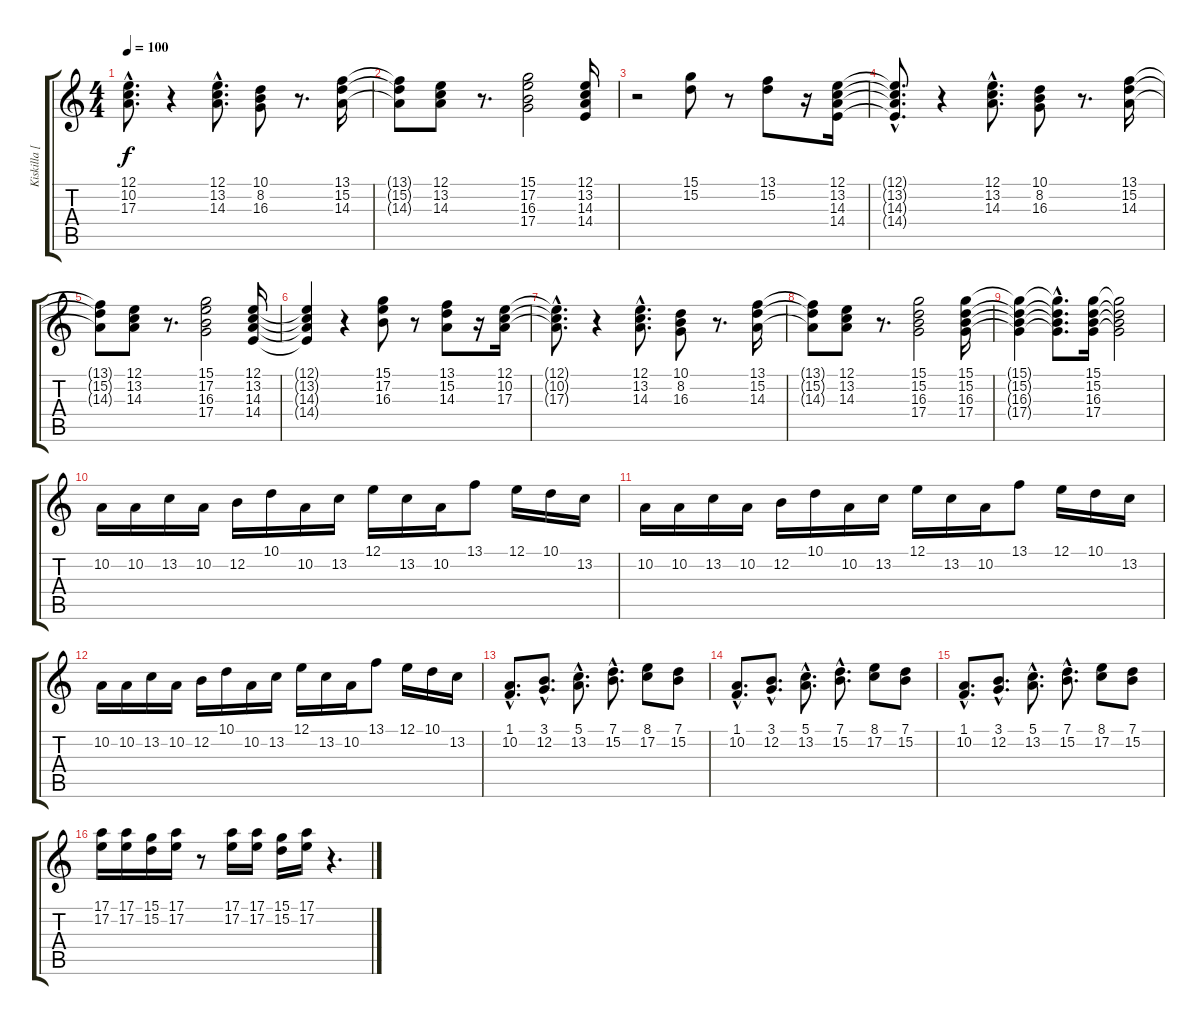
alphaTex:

\track ("Kiskilla [teclado]" "Kiskilla [") {instrument rockorgan}
\staff {score tabs}
\tuning (E4 B3 G3 D3 A2 E2) {hide}
\ts (4 4)
\tempo 100
\clef g2
\ks c
(12.1{hac t} 10.2{hac t} 17.3{hac t}).8{d dy f} r.4 (12.1{hac} 13.2{hac} 14.3{hac}).8{d} (10.1 8.2 16.3).8 r.8{d} (13.1 15.2 14.3).16 |
(13.1{t} 15.2{t} 14.3{t}).8 (12.1 13.2 14.3).8 r.8{d} (15.1 17.2 16.3 17.4).2 (12.1 13.2 14.3 14.4).16 |
r.2{instrument stringensemble1} (15.1 15.2).8 r.8 (13.1 15.2).8 r.16 (12.1 13.2 14.3 14.4).16 |
(12.1{hac t} 13.2{hac t} 14.3{hac t} 14.4{hac t}).8{d} r.4 (12.1{hac} 13.2{hac} 14.3{hac}).8{d} (10.1 8.2 16.3).8 r.8{d} (13.1 15.2 14.3).16 |
(13.1{t} 15.2{t} 14.3{t}).8 (12.1 13.2 14.3).8 r.8{d} (15.1 17.2 16.3 17.4).2 (12.1 13.2 14.3 14.4).16 |
(12.1{t} 13.2{t} 14.3{t} 14.4{t}).4 r.4 (15.1 17.2 16.3).8 r.8 (13.1 15.2 14.3).8 r.16 (12.1 10.2 17.3).16 |
(12.1{hac t} 10.2{hac t} 17.3{hac t}).8{d} r.4 (12.1{hac} 13.2{hac} 14.3{hac}).8{d} (10.1 8.2 16.3).8 r.8{d} (13.1 15.2 14.3).16 |
(13.1{t} 15.2{t} 14.3{t}).8 (12.1 13.2 14.3).8 r.8{d} (15.1 15.2 16.3 17.4).2 (15.1 15.2 16.3 17.4).16 |
(15.1{t} 15.2{t} 16.3{t} 17.4{t}).4 (15.1{hac t} 15.2{hac t} 16.3{hac t} 17.4{hac t}).8{d} (15.1 15.2 16.3 17.4).16 (15.1{t} 15.2{t} 16.3{t} 17.4{t}).2 |
10.2.16{instrument rockorgan} 10.2.16 13.2.16 10.2.16 12.2.16 10.1.16 10.2.16 13.2.16 12.1.16 13.2.16 10.2.16 13.1.8 12.1.16 10.1.16 13.2.16 |
10.2.16 10.2.16 13.2.16 10.2.16 12.2.16 10.1.16 10.2.16 13.2.16 12.1.16 13.2.16 10.2.16 13.1.8 12.1.16 10.1.16 13.2.16 |
10.2.16 10.2.16 13.2.16 10.2.16 12.2.16 10.1.16 10.2.16 13.2.16 12.1.16 13.2.16 10.2.16 13.1.8 12.1.16 10.1.16 13.2.16 |
(1.1{hac} 10.2{hac}).8{d} (3.1{hac} 12.2{hac}).8{d} (5.1{hac} 13.2{hac}).8{d} (7.1{hac} 15.2{hac}).8{d} (8.1 17.2).8 (7.1 15.2).8 |
(1.1{hac} 10.2{hac}).8{d} (3.1{hac} 12.2{hac}).8{d} (5.1{hac} 13.2{hac}).8{d} (7.1{hac} 15.2{hac}).8{d} (8.1 17.2).8 (7.1 15.2).8 |
(1.1{hac} 10.2{hac}).8{d} (3.1{hac} 12.2{hac}).8{d} (5.1{hac} 13.2{hac}).8{d} (7.1{hac} 15.2{hac}).8{d} (8.1 17.2).8 (7.1 15.2).8 |
(17.1 17.2).16 (17.1 17.2).16 (15.1 15.2).16 (17.1 17.2).16 r.8 (17.1 17.2).16 (17.1 17.2).16 (15.1 15.2).16 (17.1 17.2).16 r.4{d}
